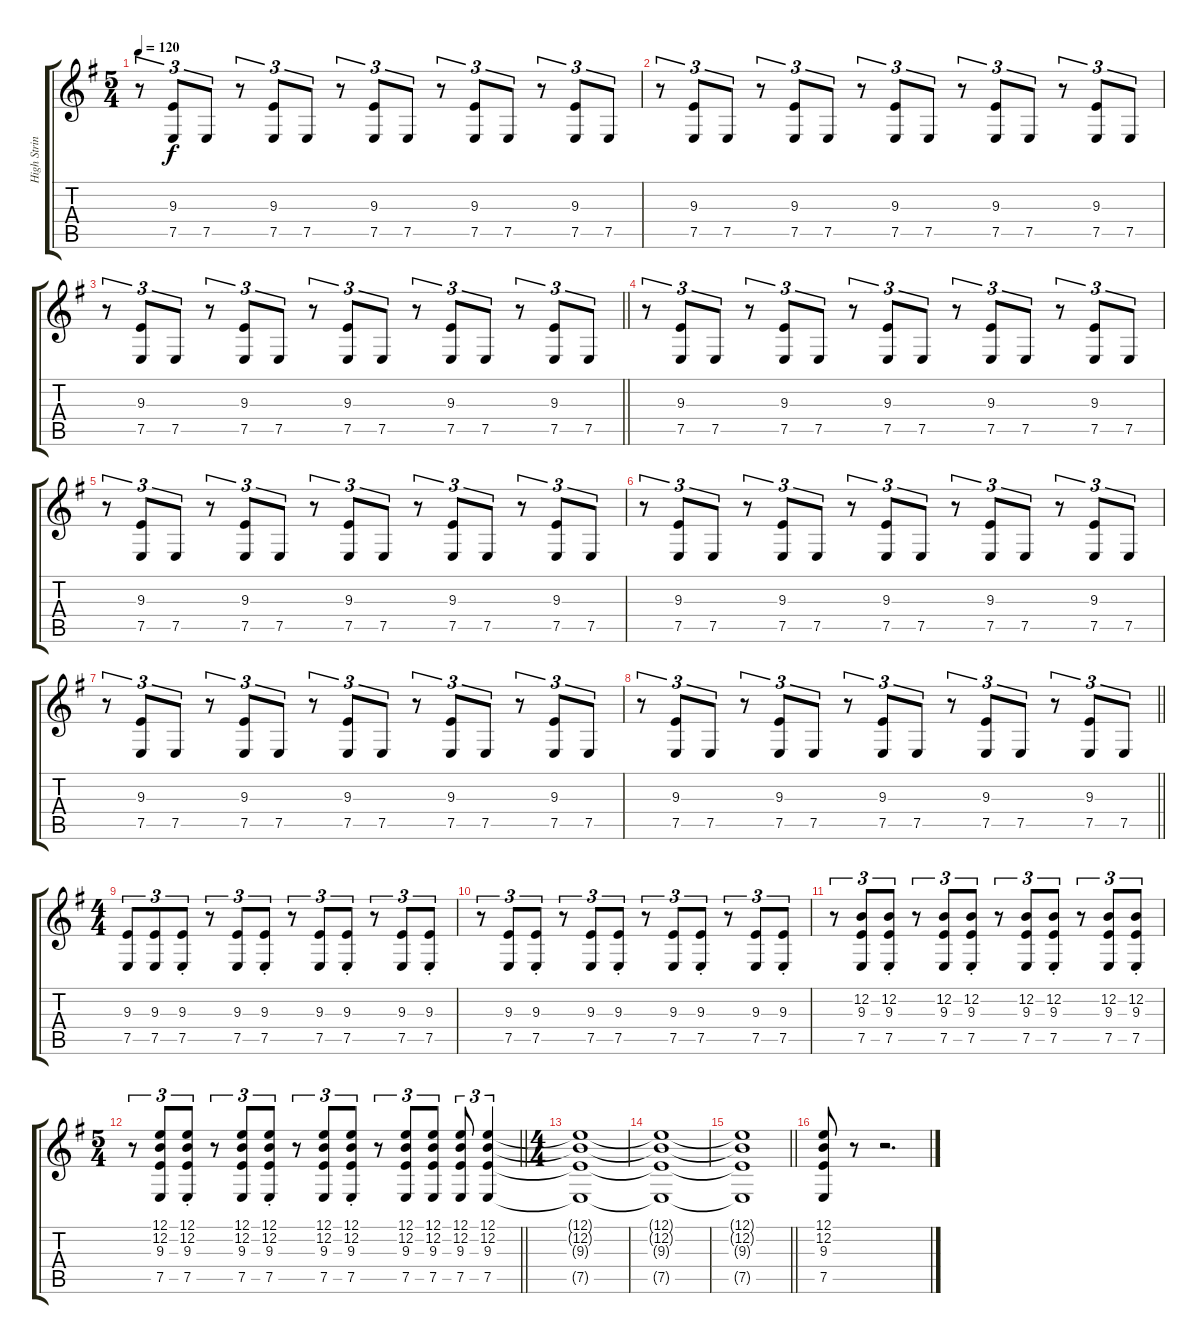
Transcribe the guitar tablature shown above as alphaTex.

\track ("High Strings Standard" "High Strin") {instrument stringensemble1}
\staff {score tabs}
\tuning (E4 B3 G3 D3 A2 E2) {hide}
\ts (5 4)
\tempo 120
\clef g2
\ks eminor
r.8{tu (3 2) dy f} (9.3 7.5).8{tu (3 2)} 7.5.8{tu (3 2)} r.8{tu (3 2)} (9.3 7.5).8{tu (3 2)} 7.5.8{tu (3 2)} r.8{tu (3 2)} (9.3 7.5).8{tu (3 2)} 7.5.8{tu (3 2)} r.8{tu (3 2)} (9.3 7.5).8{tu (3 2)} 7.5.8{tu (3 2)} r.8{tu (3 2)} (9.3 7.5).8{tu (3 2)} 7.5.8{tu (3 2)} |
r.8{tu (3 2)} (9.3 7.5).8{tu (3 2)} 7.5.8{tu (3 2)} r.8{tu (3 2)} (9.3 7.5).8{tu (3 2)} 7.5.8{tu (3 2)} r.8{tu (3 2)} (9.3 7.5).8{tu (3 2)} 7.5.8{tu (3 2)} r.8{tu (3 2)} (9.3 7.5).8{tu (3 2)} 7.5.8{tu (3 2)} r.8{tu (3 2)} (9.3 7.5).8{tu (3 2)} 7.5.8{tu (3 2)} |
\barLineRight lightlight
r.8{tu (3 2)} (9.3 7.5).8{tu (3 2)} 7.5.8{tu (3 2)} r.8{tu (3 2)} (9.3 7.5).8{tu (3 2)} 7.5.8{tu (3 2)} r.8{tu (3 2)} (9.3 7.5).8{tu (3 2)} 7.5.8{tu (3 2)} r.8{tu (3 2)} (9.3 7.5).8{tu (3 2)} 7.5.8{tu (3 2)} r.8{tu (3 2)} (9.3 7.5).8{tu (3 2)} 7.5.8{tu (3 2)} |
r.8{tu (3 2)} (9.3 7.5).8{tu (3 2)} 7.5.8{tu (3 2)} r.8{tu (3 2)} (9.3 7.5).8{tu (3 2)} 7.5.8{tu (3 2)} r.8{tu (3 2)} (9.3 7.5).8{tu (3 2)} 7.5.8{tu (3 2)} r.8{tu (3 2)} (9.3 7.5).8{tu (3 2)} 7.5.8{tu (3 2)} r.8{tu (3 2)} (9.3 7.5).8{tu (3 2)} 7.5.8{tu (3 2)} |
r.8{tu (3 2)} (9.3 7.5).8{tu (3 2)} 7.5.8{tu (3 2)} r.8{tu (3 2)} (9.3 7.5).8{tu (3 2)} 7.5.8{tu (3 2)} r.8{tu (3 2)} (9.3 7.5).8{tu (3 2)} 7.5.8{tu (3 2)} r.8{tu (3 2)} (9.3 7.5).8{tu (3 2)} 7.5.8{tu (3 2)} r.8{tu (3 2)} (9.3 7.5).8{tu (3 2)} 7.5.8{tu (3 2)} |
r.8{tu (3 2)} (9.3 7.5).8{tu (3 2)} 7.5.8{tu (3 2)} r.8{tu (3 2)} (9.3 7.5).8{tu (3 2)} 7.5.8{tu (3 2)} r.8{tu (3 2)} (9.3 7.5).8{tu (3 2)} 7.5.8{tu (3 2)} r.8{tu (3 2)} (9.3 7.5).8{tu (3 2)} 7.5.8{tu (3 2)} r.8{tu (3 2)} (9.3 7.5).8{tu (3 2)} 7.5.8{tu (3 2)} |
r.8{tu (3 2)} (9.3 7.5).8{tu (3 2)} 7.5.8{tu (3 2)} r.8{tu (3 2)} (9.3 7.5).8{tu (3 2)} 7.5.8{tu (3 2)} r.8{tu (3 2)} (9.3 7.5).8{tu (3 2)} 7.5.8{tu (3 2)} r.8{tu (3 2)} (9.3 7.5).8{tu (3 2)} 7.5.8{tu (3 2)} r.8{tu (3 2)} (9.3 7.5).8{tu (3 2)} 7.5.8{tu (3 2)} |
\barLineRight lightlight
r.8{tu (3 2)} (9.3 7.5).8{tu (3 2)} 7.5.8{tu (3 2)} r.8{tu (3 2)} (9.3 7.5).8{tu (3 2)} 7.5.8{tu (3 2)} r.8{tu (3 2)} (9.3 7.5).8{tu (3 2)} 7.5.8{tu (3 2)} r.8{tu (3 2)} (9.3 7.5).8{tu (3 2)} 7.5.8{tu (3 2)} r.8{tu (3 2)} (9.3 7.5).8{tu (3 2)} 7.5.8{tu (3 2)} |
\ts (4 4)
(9.3 7.5).8{tu (3 2) balance 8} (9.3 7.5).8{tu (3 2)} (9.3{st} 7.5{st}).8{tu (3 2)} r.8{tu (3 2)} (9.3 7.5).8{tu (3 2)} (9.3{st} 7.5{st}).8{tu (3 2)} r.8{tu (3 2)} (9.3 7.5).8{tu (3 2)} (9.3{st} 7.5{st}).8{tu (3 2)} r.8{tu (3 2)} (9.3 7.5).8{tu (3 2)} (9.3{st} 7.5{st}).8{tu (3 2)} |
r.8{tu (3 2)} (9.3 7.5).8{tu (3 2)} (9.3{st} 7.5{st}).8{tu (3 2)} r.8{tu (3 2)} (9.3 7.5).8{tu (3 2)} (9.3{st} 7.5{st}).8{tu (3 2)} r.8{tu (3 2)} (9.3 7.5).8{tu (3 2)} (9.3{st} 7.5{st}).8{tu (3 2)} r.8{tu (3 2)} (9.3 7.5).8{tu (3 2)} (9.3{st} 7.5{st}).8{tu (3 2)} |
r.8{tu (3 2)} (12.2 9.3 7.5).8{tu (3 2)} (12.2{st} 9.3{st} 7.5{st}).8{tu (3 2)} r.8{tu (3 2)} (12.2 9.3 7.5).8{tu (3 2)} (12.2{st} 9.3{st} 7.5{st}).8{tu (3 2)} r.8{tu (3 2)} (12.2 9.3 7.5).8{tu (3 2)} (12.2{st} 9.3{st} 7.5{st}).8{tu (3 2)} r.8{tu (3 2)} (12.2 9.3 7.5).8{tu (3 2)} (12.2{st} 9.3{st} 7.5{st}).8{tu (3 2)} |
\ts (5 4)
\barLineRight lightlight
r.8{tu (3 2)} (12.1 12.2 9.3 7.5).8{tu (3 2)} (12.1{st} 12.2{st} 9.3{st} 7.5{st}).8{tu (3 2)} r.8{tu (3 2)} (12.1 12.2 9.3 7.5).8{tu (3 2)} (12.1{st} 12.2{st} 9.3{st} 7.5{st}).8{tu (3 2)} r.8{tu (3 2)} (12.1 12.2 9.3 7.5).8{tu (3 2)} (12.1{st} 12.2{st} 9.3{st} 7.5{st}).8{tu (3 2)} r.8{tu (3 2)} (12.1 12.2 9.3 7.5).8{tu (3 2)} (12.1 12.2 9.3 7.5).8{tu (3 2)} (12.1 12.2 9.3 7.5).8{tu (3 2)} (12.1 12.2 9.3 7.5).4{tu (3 2)} |
\ts (4 4)
(12.1{t} 12.2{t} 9.3{t} 7.5{t}).1 |
(12.1{t} 12.2{t} 9.3{t} 7.5{t}).1 |
\barLineRight lightlight
(12.1{t} 12.2{t} 9.3{t} 7.5{t}).1 |
\section ("" "")
(12.1 12.2 9.3 7.5).8 r.8 r.2{d}
